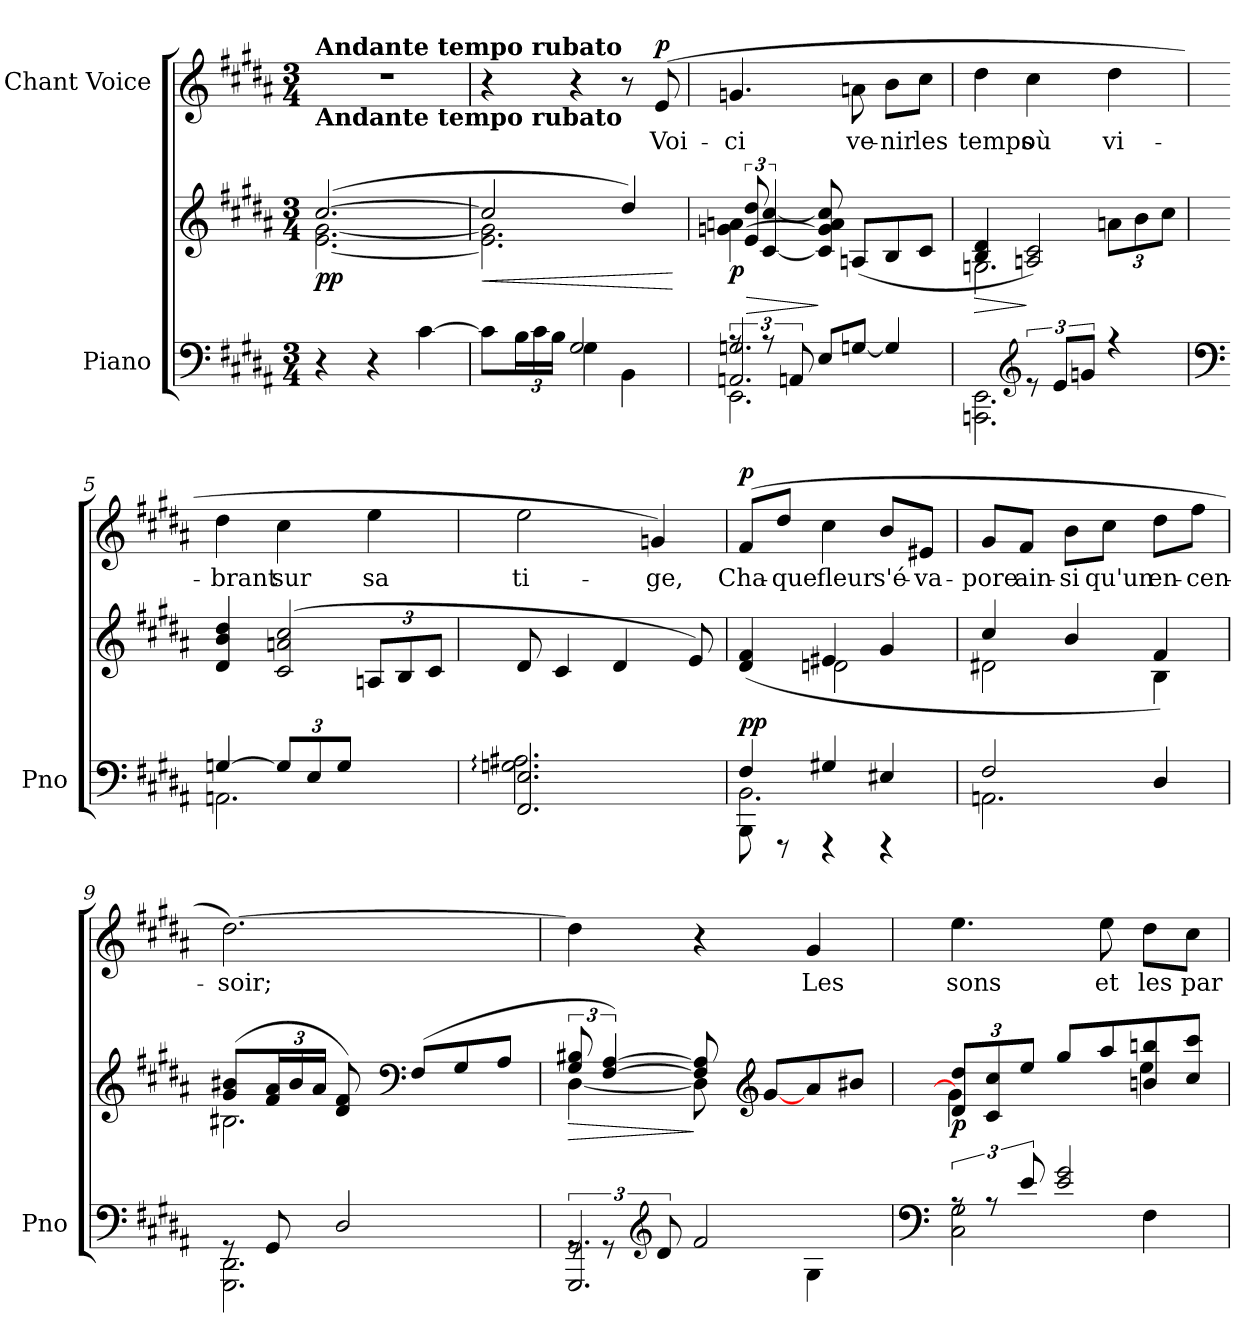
**kern	**kern	**dynam	**kern	**text	**dynam
*part2	*part2	*part2	*part1	*part1	*part1
*staff3	*staff2	*staff2/3	*staff1	*staff1	*staff1
*I"Piano	*	*	*I"Chant Voice	*	*
*I'Pno	*	*	*	*	*
*clefF4	*clefG2	*	*clefG2	*	*
*k[f#c#g#d#a#]	*k[f#c#g#d#a#]	*	*k[f#c#g#d#a#]	*	*
*M3/4	*M3/4	*	*M3/4	*	*
=1	=1	=1	=1	=1	=1
*	*^	*	*	*	*
!	!	!	!	!LO:TX:b:B:t=Andante tempo rubato	!	!
!	!	!	!	!LO:TX:a:B:t=Andante tempo rubato	!	!
!	!	!	!LO:DY:b	!	!	!
4r	(>[2.cc#/	[2.e\ [2.g#\	pp	2.r	.	.
4r	.	.	.	.	.	.
[4c#\	.	.	.	.	.	.
=2	=2	=2	=2	=2	=2	=2
*^	*	*	*	*	*	*
!	!	!	!	!LO:HP:b	!	!	!
8c#\L]	4ryy	2cc#/]	2.e\] 2.g#\]	<	4r	.	.
*Xbrackettup	*	*	*	*	*	*	*
24B\L	.	.	.	.	.	.	.
24c#\	.	.	.	.	.	.	.
24B\JJ	.	.	.	.	.	.	.
2G#/	4G#\	.	.	.	4r	.	.
.	4BB\	4dd#/)	.	.	8r	.	.
!	!	!	!	!	!	!LO:LY:b	!LO:DY:a
.	.	.	.	.	(>8e/	Voi-	p
*v	*v	*	*	*	*	*	*
*	*v	*v	*	*	*	*
.	.	[	.	.	.
=3	=3	=3	=3	=3	=3
*^	*	*	*	*	*
*	*brackettup	*	*	*	*	*
*	*^	*	*	*	*	*
!	!	!	!	!LO:HP:b	!	!LO:LY:b	!
*	*	*	*^	*	*	*	*
!	!	!	!	!	!LO:DY:n=1:b	!	!	!
2.AAn/ 2.Gn/	12rA	2.EE\	[4gn\ 4an\	12e/ 12dd#/	> p	4.gn/	-ci	.
.	12rA	.	.	[6c#/ [6cc#/	.	.	.	.
.	12AAn/	.	.	.	.	.	.	.
.	8E/L	.	8c#/] 8g/] 8a/ 8cc#/]	2ryy	]	.	.	.
!	!	!	!	!	!	!	!LO:LY:b	!
.	[8Gn/J	.	(<8An/L	.	.	8an\	ve-	.
!	!	!	!	!	!	!	!LO:LY:b	!
.	4G/]	.	8B/	.	.	8b\L	-nir	.
!	!	!	!	!	!	!	!LO:LY:b	!
.	.	.	8c#/J	.	.	8cc#\J	les	.
*	*v	*v	*	*	*	*	*	*
*	*	*v	*v	*	*	*	*
=4	=4	=4	=4	=4	=4	=4
!	!	!	!LO:HP:b	!	!LO:LY:b	!
*	*	*^	*	*	*	*
*	*	*	*^	*	*	*	*
4rGGyy	2.AAAn\ 2.EE\	4B/ 4d#/	2.Gn\	2raayy	>	4dd#\	temps	.
*clefG2	*	*	*	*	*	*	*	*
!	!	!	!	!	!	!	!LO:LY:b	!
12re	.	2An/ 2c#/)	.	.	]	4cc#\	où	.
12e/L	.	.	.	.	.	.	.	.
12gn/J	.	.	.	.	.	.	.	.
*	*	*	*	*Xbrackettup	*	*	*	*
!	!	!	!	!	!	!	!LO:LY:b	!
4r	.	.	.	12an\L	.	4dd#\	vi-	.
.	.	.	.	12b\	.	.	.	.
.	.	.	.	12cc#\J	.	.	.	.
*	*	*v	*v	*v	*	*	*	*
!!LO:LB:g=z
=5	=5	=5	=5	=5	=5	=5
*clefF4	*	*	*	*	*	*
*	*	*^	*	*	*	*
*	*	*	*^	*	*	*	*
!	!	!	!	!	!	!	!LO:LY:b	!
*	*	*	*v	*v	*	*	*	*
[4Gn/	2.AAn\	4d#/ 4b/ 4dd#/	2reyy	.	4dd#\	-brant	.
*Xbrackettup	*	*	*	*	*	*	*
!	!	!	!	!	!	!LO:LY:b	!
12G/L]	.	(<2c#/ 2an/ 2cc#/	.	.	4cc#\	sur	.
12E/	.	.	.	.	.	.	.
12G/J	.	.	.	.	.	.	.
!	!	!	!	!	!	!LO:LY:b	!
4rGGyy	.	.	12An/L	.	4ee\	sa	.
.	.	.	12B/	.	.	.	.
.	.	.	12c#/J	.	.	.	.
=6	=6	=6	=6	=6	=6	=6	=6
!	!	!	!	!	!	!LO:LY:b	!
*	*	*v	*v	*	*	*	*
2.FF#/ 2.E/	2.Gn\: 2.A#X\:	8d#/	.	2ee\	ti-	.
.	.	4c#/	.	.	.	.
.	.	4d#/	.	.	.	.
!	!	!	!	!	!LO:LY:b	!
.	.	.	.	4gn/)	-ge,	.
.	.	8e/)	.	.	.	.
=7	=7	=7	=7	=7	=7	=7
*	*^	*^	*	*	*	*
!	!	!	!	!	!LO:DY:a=2	!	!LO:LY:b	!LO:DY:a
4F#/	2.BB\	8BBB\	(>4d#/ 4f#/	4ryy	pp	(>8f#/L	Cha-	p
!	!	!	!	!	!	!	!LO:LY:b	!
.	.	8rFFF	.	.	.	8dd#/J	-que	.
!	!	!	!	!	!	!	!LO:LY:b	!
4G#X/	.	4rFFF	4e#X/	2dn\	.	4cc#\	fleur	.
!	!	!	!	!	!	!	!LO:LY:b	!
4E#X/	.	4rFFF	4g#/	.	.	8b/L	s'é-	.
!	!	!	!	!	!	!	!LO:LY:b	!
.	.	.	.	.	.	8e#X/J	-va-	.
*	*v	*v	*	*	*	*	*	*
=8	=8	=8	=8	=8	=8	=8	=8
!	!	!	!	!	!	!LO:LY:b	!
2F#/	2.AAn\	4cc#/	2d#X\	.	8g#/L	-pore	.
!	!	!	!	!	!	!LO:LY:b	!
.	.	.	.	.	8f#/J	ain-	.
!	!	!	!	!	!	!LO:LY:b	!
.	.	4b/	.	.	8b\L	-si	.
!	!	!	!	!	!	!LO:LY:b	!
.	.	.	.	.	8cc#\J	qu'un	.
!	!	!	!	!	!	!LO:LY:b	!
4D#/	.	4f#/)	4B\	.	8dd#\L	en-	.
!	!	!	!	!	!	!LO:LY:b	!
.	.	.	.	.	8ff#\J	-cen-	.
=9	=9	=9	=9	=9	=9	=9	=9
!	!	!	!	!LO:DY:a=2	!	!LO:LY:b	!
!	!	!	!	!LO:DY:n=1:a=2	!	!	!
8rGG	2.GGG#\ 2.DD#\	(>8g#/ 8b#X/L	2.B#X\	other-dynamics pp	[2.dd#\)	-soir;	.
8GG#/	.	24f#/ 24a#/L	.	.	.	.	.
.	.	24b#/	.	.	.	.	.
.	.	24a#/JJ	.	.	.	.	.
2D#/	.	8d#/ 8f#/)	.	.	.	.	.
*	*	*clefF4	*	*	*	*	*
.	.	(>8F#/L	.	.	.	.	.
.	.	8G#/	.	.	.	.	.
.	.	8A#/J	.	.	.	.	.
*v	*v	*	*	*	*	*	*
!!LO:LB:g=z
=10	=10	=10	=10	=10	=10	=10
*brackettup	*brackettup	*	*	*	*	*
*^	*	*	*	*	*	*
*	*^	*	*	*	*	*	*
!	!	!	!	!	!LO:HP:b	!	!	!
12rGG	2ryy	2.GGG#/ 2.GG#/	12G#/ 12B#X/	[4D#\	>	4dd#\]	.	.
12rGG	.	.	[6F#/ [6A#/)	.	.	.	.	.
*clefG2	*	*	*	*	*	*	*	*
12d#/	.	.	.	.	.	.	.	.
2f#/	.	.	8F#/] 8A#/]	8D#\]	]	4r	.	.
*	*	*	*clefG2	*	*	*	*	*
.	.	.	[8g#/L	4.ryy	.	.	.	.
!	!	!	!	!	!	!	!LO:LY:b	!LO:DY:a
!	!	!	!	!	!	!	!	!LO:DY:n=1:a
.	4G#\	.	8a#/	.	.	4g#/	Les	p other-dynamics
.	.	.	8b#X/J	.	.	.	.	.
*v	*v	*v	*	*	*	*	*	*
=11	=11	=11	=11	=11	=11	=11
*clefF4	*	*	*	*	*	*
*^	*	*	*	*	*	*
*	*	*Xbrackettup	*	*	*	*	*
!	!	!	!	!LO:DY:b	!	!LO:LY:b	!
12rA	2C#\ 2G#\	12d#/ 12dd#/L	4g#\]	p	4.ee\	sons	.
12rA	.	12c#/ 12cc#/	.	.	.	.	.
12e/	.	12ee/J	.	.	.	.	.
2e/ 2g#/	.	8gg#/L	4ryy	.	.	.	.
!	!	!	!	!	!	!LO:LY:b	!
.	.	8aa#/	.	.	8ee\	et	.
!	!	!	!	!	!	!LO:LY:b	!
.	4F#\	8bn/ 8bbn/	4ee\	.	8dd#\L	les	.
!	!	!	!	!	!	!LO:LY:b	!
.	.	8cc#/ 8ccc#/J	.	.	8cc#\J	par-	.
*v	*v	*	*	*	*	*	*
*	*v	*v	*	*	*	*
=	=	=	=	=	=
*-	*-	*-	*-	*-	*-
